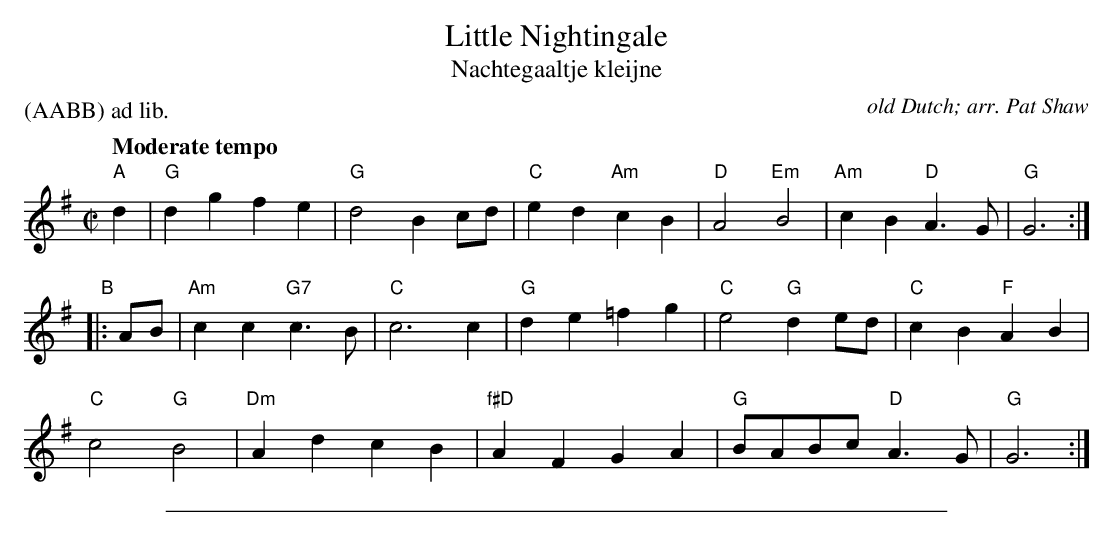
X:1
T: Little Nightingale
T: Nachtegaaltje kleijne
C: old Dutch; arr. Pat Shaw
P: (AABB) ad lib.
Q: "Moderate tempo"
M: C|
L: 1/8
K: G
"A"d2 |\
"G"d2g2 f2e2 | "G"d4 B2cd |\
"C"e2d2 "Am"c2B2 | "D"A4 "Em"B4 |\
"Am"c2B2 "D"A3G | "G"G6 :|
"B"|: AB |\
"Am"c2c2 "G7"c3B | "C"c6 c2 |\
"G"d2e2 =f2g2 | "C"e4 "G"d2ed |\
"C"c2B2 "F"A2B2 |
"C"c4 "G"B4 |\
"Dm"A2d2 c2B2 | "f#D"A2F2 G2A2 |\
"G"BABc "D"A3G | "G"G6 :|
